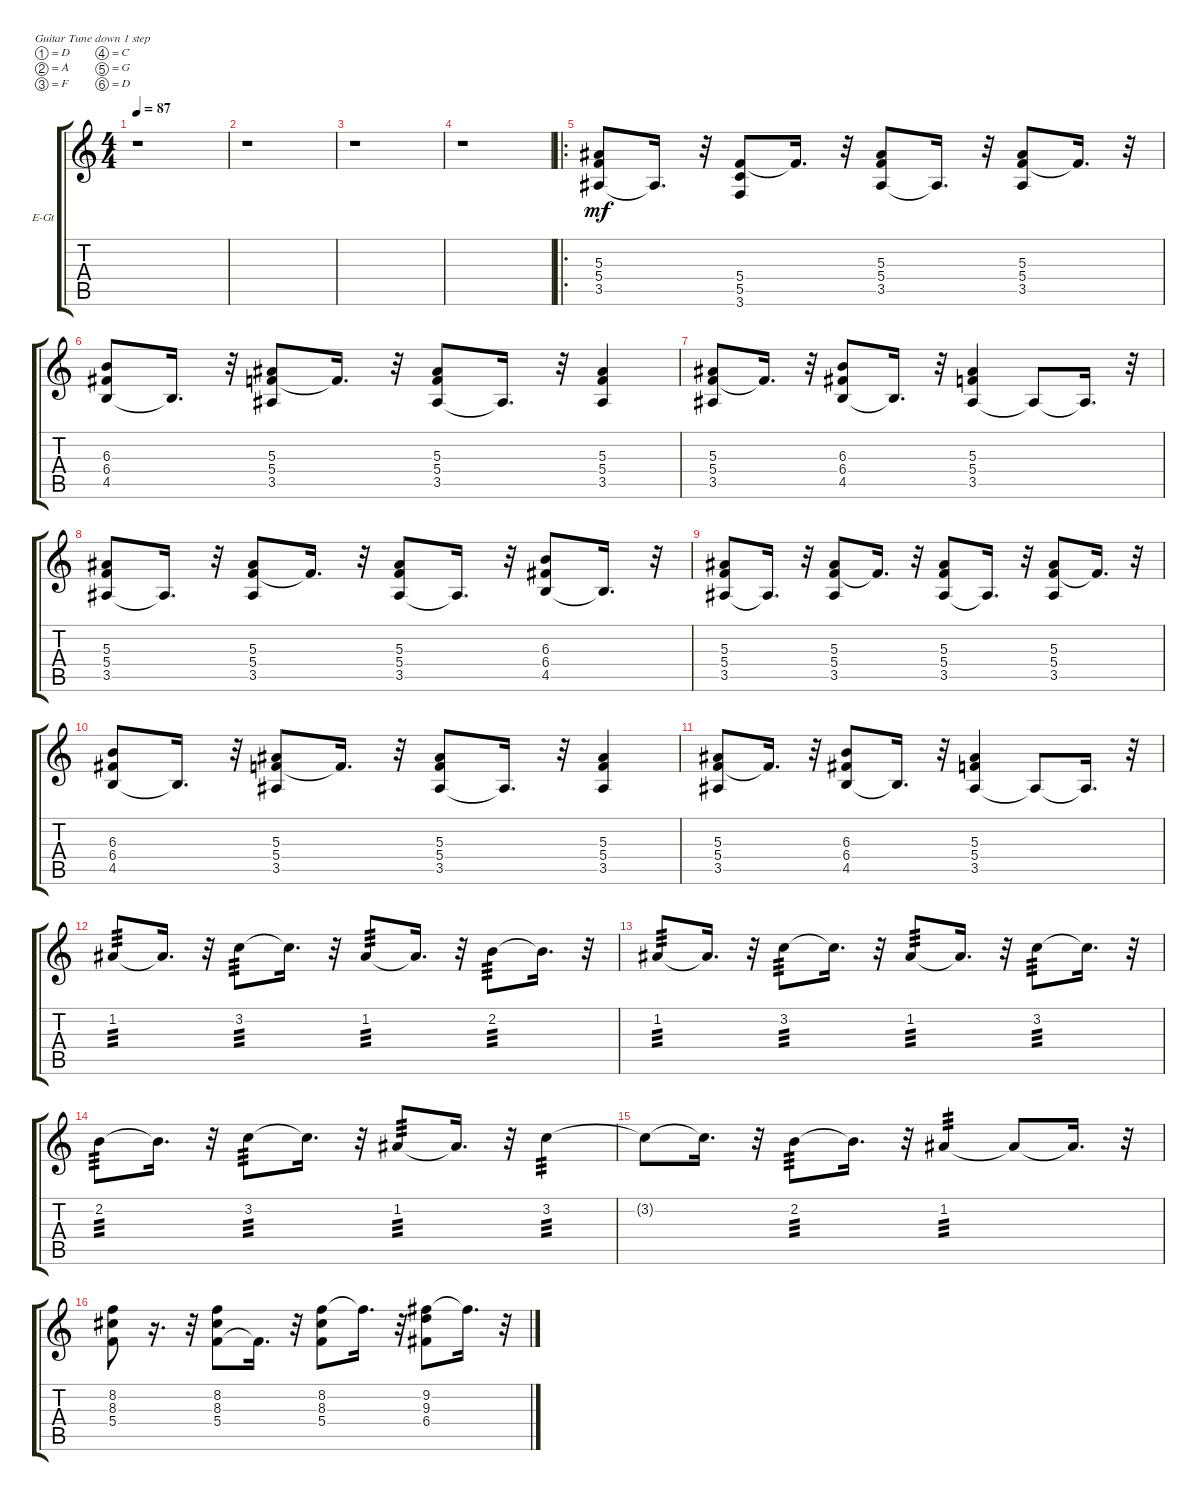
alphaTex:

\bracketExtendMode groupsimilarinstruments
\firstSystemTrackNameOrientation horizontal
\otherSystemsTrackNameOrientation horizontal
\track ("Electric Guitar" "E-Gt") {solo instrument distortionguitar}
\staff {score tabs}
\tuning (D4 A3 F3 C3 G2 D2)
\ts (4 4)
\tempo 87
\clef g2
\scale
0.487395
\ks c
r.1{dy mf instrument distortionguitar} |
\scale
0.256303 r.1 |
\scale
0.256303 r.1 |
\scale
0.333333 r.1 |
\ro
\scale
0.333333 (3.5 5.4 5.3).8 3.5{t}.16{d} r.32 (5.4 5.5 3.6).8 5.4{t}.16{d} r.32 (3.5 5.4 5.3).8 3.5{t}.16{d} r.32 (5.4 5.3 3.5).8 5.4{t}.16{d} r.32 |
\scale
0.333333 (4.5 6.4 6.3).8 4.5{t}.16{d} r.32 (5.4 5.3 3.5).8 5.4{t}.16{d} r.32 (3.5 5.4 5.3).8 3.5{t}.16{d} r.32 (5.4 5.3 3.5).4 |
\scale
0.333333 (5.4 5.3 3.5).8 5.4{t}.16{d} r.32 (4.5 6.4 6.3).8 4.5{t}.16{d} r.32 (3.5 5.3 5.4).4 3.5{t}.8 3.5{t}.16{d} r.32 |
\scale
0.333333 (3.5 5.4 5.3).8 3.5{t}.16{d} r.32 (5.4 5.3 3.5).8 5.4{t}.16{d} r.32 (3.5 5.4 5.3).8 3.5{t}.16{d} r.32 (4.5 6.3 6.4).8 4.5{t}.16{d} r.32 |
\scale
0.333333 (3.5 5.4 5.3).8 3.5{t}.16{d} r.32 (5.4 5.3 3.5).8 5.4{t}.16{d} r.32 (3.5 5.4 5.3).8 3.5{t}.16{d} r.32 (5.4 5.3 3.5).8 5.4{t}.16{d} r.32 |
\scale
0.333333 (4.5 6.4 6.3).8 4.5{t}.16{d} r.32 (5.4 5.3 3.5).8 5.4{t}.16{d} r.32 (3.5 5.4 5.3).8 3.5{t}.16{d} r.32 (5.4 5.3 3.5).4 |
\scale
0.333333 (5.4 5.3 3.5).8 5.4{t}.16{d} r.32 (4.5 6.4 6.3).8 4.5{t}.16{d} r.32 (3.5 5.3 5.4).4 3.5{t}.8 3.5{t}.16{d} r.32 |
\scale
0.333333 1.2.8{tp 3} 1.2{t}.16{d} r.32 3.2.8{tp 3} 3.2{t}.16{d} r.32 1.2.8{tp 3} 1.2{t}.16{d} r.32 2.2.8{tp 3} 2.2{t}.16{d} r.32 |
\scale
0.333333 1.2.8{tp 3} 1.2{t}.16{d} r.32 3.2.8{tp 3} 3.2{t}.16{d} r.32 1.2.8{tp 3} 1.2{t}.16{d} r.32 3.2.8{tp 3} 3.2{t}.16{d} r.32 |
\scale
0.333333 2.2.8{tp 3} 2.2{t}.16{d} r.32 3.2.8{tp 3} 3.2{t}.16{d} r.32 1.2.8{tp 3} 1.2{t}.16{d} r.32 3.2.4{tp 3} |
\scale
0.333333 3.2{t}.8 3.2{t}.16{d} r.32 2.2.8{tp 3} 2.2{t}.16{d} r.32 1.2.4{tp 3} 1.2{t}.8 1.2{t}.16{d} r.32 |
\scale
0.333333 (5.4 8.3 8.2).8 r.16{d} r.32 (5.4 8.3 8.2).8 5.4{t}.16{d} r.32 (8.2 5.4 8.3).8 8.2{t}.16{d} r.32 (9.2 6.4 9.3).8 9.2{t}.16{d} r.32
